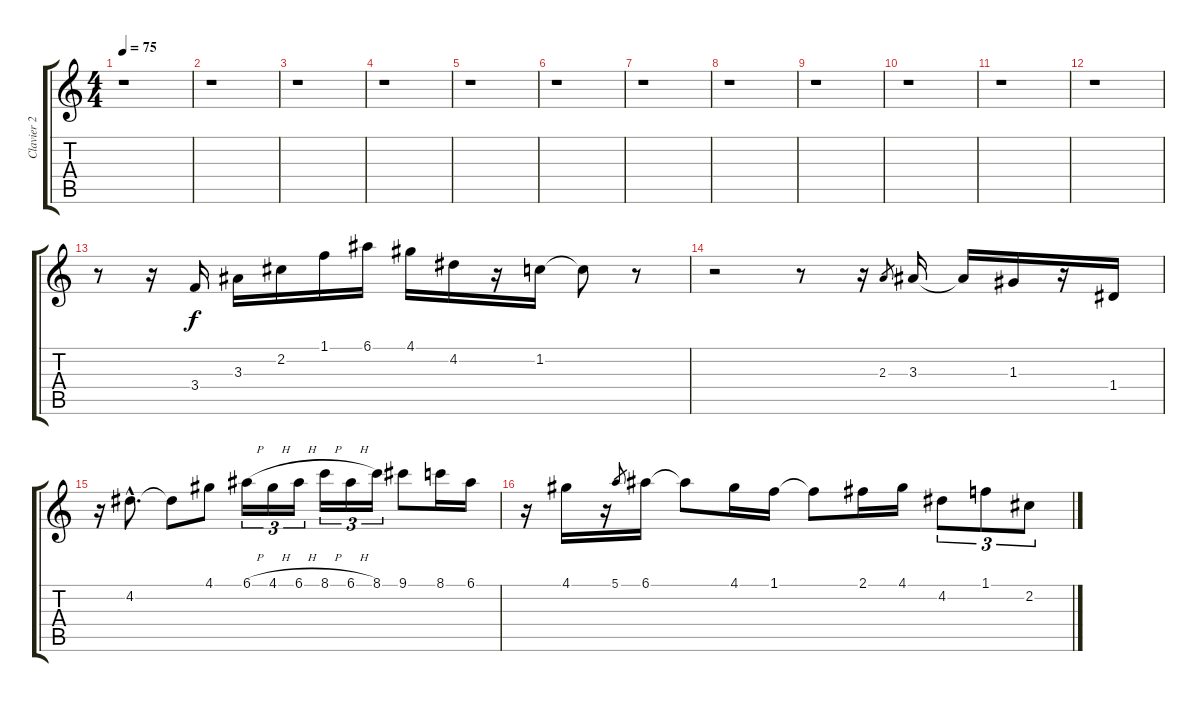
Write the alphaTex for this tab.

\track ("Clavier 2" "Clavier 2") {instrument acousticguitarnylon}
\staff {score tabs}
\tuning (E4 B3 G3 D3 A2 E2) {hide}
\ts (4 4)
\tempo 75
\clef g2
\ks c
r.1{dy f} |
r.1 |
r.1 |
r.1 |
r.1 |
r.1 |
r.1 |
r.1 |
r.1 |
r.1 |
r.1 |
r.1{volume 16 balance 8 instrument synthbrass2} |
r.8 r.16 3.4.16 3.3.16 2.2.16 1.1.16 6.1.16 4.1.16 4.2.16 r.16 1.2.16 1.2{t}.8 r.8 |
r.2 r.8 r.16 2.3.8{gr} 3.3.16 3.3{t}.16 1.3.16 r.16 1.4.16 |
r.16 4.2{hac}.8{d} 4.2{t}.8 4.1.8 6.1{h}.16{tu (3 2)} 4.1{h}.16{tu (3 2)} 6.1{h}.16{tu (3 2)} 8.1{h}.16{tu (3 2)} 6.1{h}.16{tu (3 2)} 8.1.16{tu (3 2)} 9.1.8 8.1.16 6.1.16 |
r.16 4.1.16 r.16 5.1.8{gr} 6.1.16 6.1{t}.8 4.1.16 1.1.16 1.1{t}.8 2.1.16 4.1.16 4.2.8{tu (3 2)} 1.1.8{tu (3 2)} 2.2.8{tu (3 2)}
